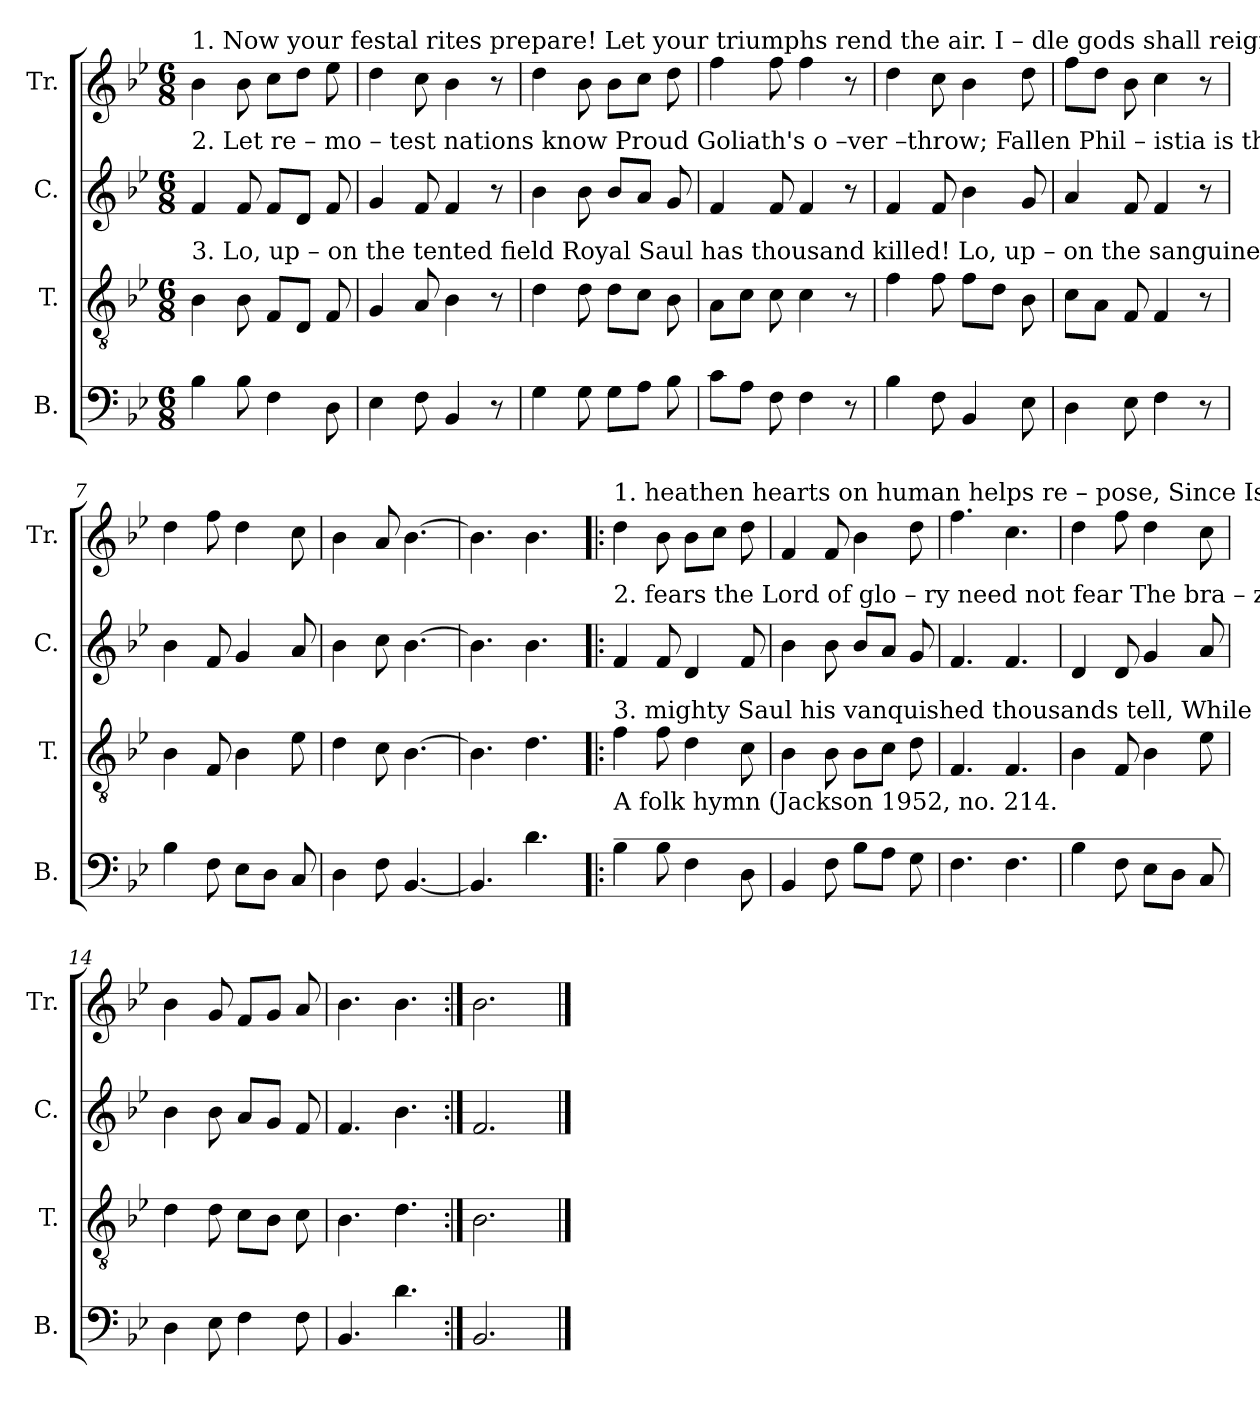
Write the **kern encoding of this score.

**kern	**kern	**kern	**kern
*part4	*part3	*part2	*part1
*staff4	*staff3	*staff2	*staff1
*I"B.	*I"T.	*I"C.	*I"Tr.
*I'B.	*I'T.	*I'C.	*I'Tr.
*clefF4	*clefGv2	*clefG2	*clefG2
*k[b-e-]	*k[b-e-]	*k[b-e-]	*k[b-e-]
*M6/8	*M6/8	*M6/8	*M6/8
*MM100	*MM100	*MM100	*MM100
=1	=1	=1	=1
!	!	!	!LO:TX:a:t=1. Now  your  festal      rites  prepare!      Let  your  triumphs  rend  the  air.        I  –  dle  gods  shall  reign  no  more,      We  the   li  –  ving   Lord  a  – dore.         Let
!	!	!LO:TX:a:t=2. Let    re – mo – test    nations   know   Proud  Goliath's      o –ver –throw;       Fallen    Phil – istia   is       thy  trust,     Digon's   ho – nor    held  in   dust.           Who	!
!	!LO:TX:a:t=3. Lo,   up  –  on     the    tented  field       Royal   Saul   has  thousand  killed!     Lo,  up  –  on   the     sanguine  plain,     David    has     ten   thousand  slain.         Let	!	!
4B-!\	4B-!\	4f!/	4b-!\
8B-!\	8B-!\	8f!/	8b-!\
4F!\	8F!/L	8f!/L	8cc!\L
.	8D!/J	8d!/J	8dd!\J
8D!\	8F!/	8f!/	8ee-!\
=2	=2	=2	=2
4E-!\	4G!/	4g!/	4dd!\
8F!\	8A!/	8f!/	8cc!\
4BB-!/	4B-!\	4f!/	4b-!\
8r	8r	8r	8r
=3	=3	=3	=3
4G!\	4d!\	4b-!\	4dd!\
8G!\	8d!\	8b-!\	8b-!\
8G!\L	8d!\L	8b-!/L	8b-!\L
8A!\J	8c!\J	8a!/J	8cc!\J
8B-!\	8B-!\	8g!/	8dd!\
=4	=4	=4	=4
8c!\L	8A!\L	4f!/	4ff!\
8A!\J	8c!\J	.	.
8F!\	8c!\	8f!/	8ff!\
4F!\	4c!\	4f!/	4ff!\
8r	8r	8r	8r
=5	=5	=5	=5
4B-!\	4f!\	4f!/	4dd!\
8F!\	8f!\	8f!/	8cc!\
4BB-!/	8f!\L	4b-!\	4b-!\
.	8d!\J	.	.
8E-!\	8B-!\	8g!/	8dd!\
=6	=6	=6	=6
4D!\	8c!\L	4a!/	8ff!\L
.	8A!\J	.	8dd!\J
8E-!\	8F!/	8f!/	8b-!\
4F!\	4F!/	4f!/	4cc!\
8r	8r	8r	8r
=7	=7	=7	=7
4B-!\	4B-!\	4b-!\	4dd!\
8F!\	8F!/	8f!/	8ff!\
8E-!\L	4B-!\	4g!/	4dd!\
8D!\J	.	.	.
8C!/	8e-!\	8a!/	8cc!\
=8	=8	=8	=8
4D!\	4d!\	4b-!\	4b-!\
8F!\	8c!\	8cc!\	8a!/
[4.BB-!/	[4.B-!\	[4.b-!\	[4.b-!\
=9	=9	=9	=9
4.BB-!/]	4.B-!\]	4.b-!\]	4.b-!\]
4.d!\	4.d!\	4.b-!\	4.b-!\
!!LO:LB:g=z
=10!|:	=10!|:	=10!|:	=10!|:
!	!	!	!LO:TX:a:t=1. heathen  hearts  on    human  helps    re – pose,   Since   Israel's   God     has      ren – ted  Israel's     foes.   Let
!	!	!LO:TX:a:t=2. fears  the  Lord  of    glo – ry    need   not    fear   The    bra – zen   ar  –  row,   or     the    gol –den  spear.  Who	!
!	!LO:TX:a:t=3. mighty  Saul    his  vanquished  thousands  tell,   While  David's   vo  – taries   tenfold    triumphs  swell.  Let	!	!
!LO:TX:a:t=__________________________________________________	!	!	!
!LO:TX:a:t=A folk hymn (Jackson 1952, no. 214.	!	!	!
4B-!\	4f!\	4f!/	4dd!\
8B-!\	8f!\	8f!/	8b-!\
4F!\	4d!\	4d!/	8b-!\L
.	.	.	8cc!\J
8D!\	8c!\	8f!/	8dd!\
=11	=11	=11	=11
4BB-!/	4B-!\	4b-!\	4f!/
8F!\	8B-!\	8b-!\	8f!/
8B-!\L	8B-!\L	8b-!/L	4b-!\
8A!\J	8c!\J	8a!/J	.
8G!\	8d!\	8g!/	8dd!\
=12	=12	=12	=12
4.F!\	4.F!/	4.f!/	4.ff!\
4.F!\	4.F!/	4.f!/	4.cc!\
=13	=13	=13	=13
4B-!\	4B-!\	4d!/	4dd!\
8F!\	8F!/	8d!/	8ff!\
8E-!\L	4B-!\	4g!/	4dd!\
8D!\J	.	.	.
8C!/	8e-!\	8a!/	8cc!\
=14	=14	=14	=14
4D!\	4d!\	4b-!\	4b-!\
8E-!\	8d!\	8b-!\	8g!/
4F!\	8c!\L	8a!/L	8f!/L
.	8B-!\J	8g!/J	8g!/J
8F!\	8c!\	8f!/	8a!/
=15	=15	=15	=15
4.BB-!/	4.B-!\	4.f!/	4.b-!\
4.d!\	4.d!\	4.b-!\	4.b-!\
=16:|!	=16:|!	=16:|!	=16:|!
2.BB-!/	2.B-!\	2.f!/	2.b-!\
==	==	==	==
*-	*-	*-	*-
